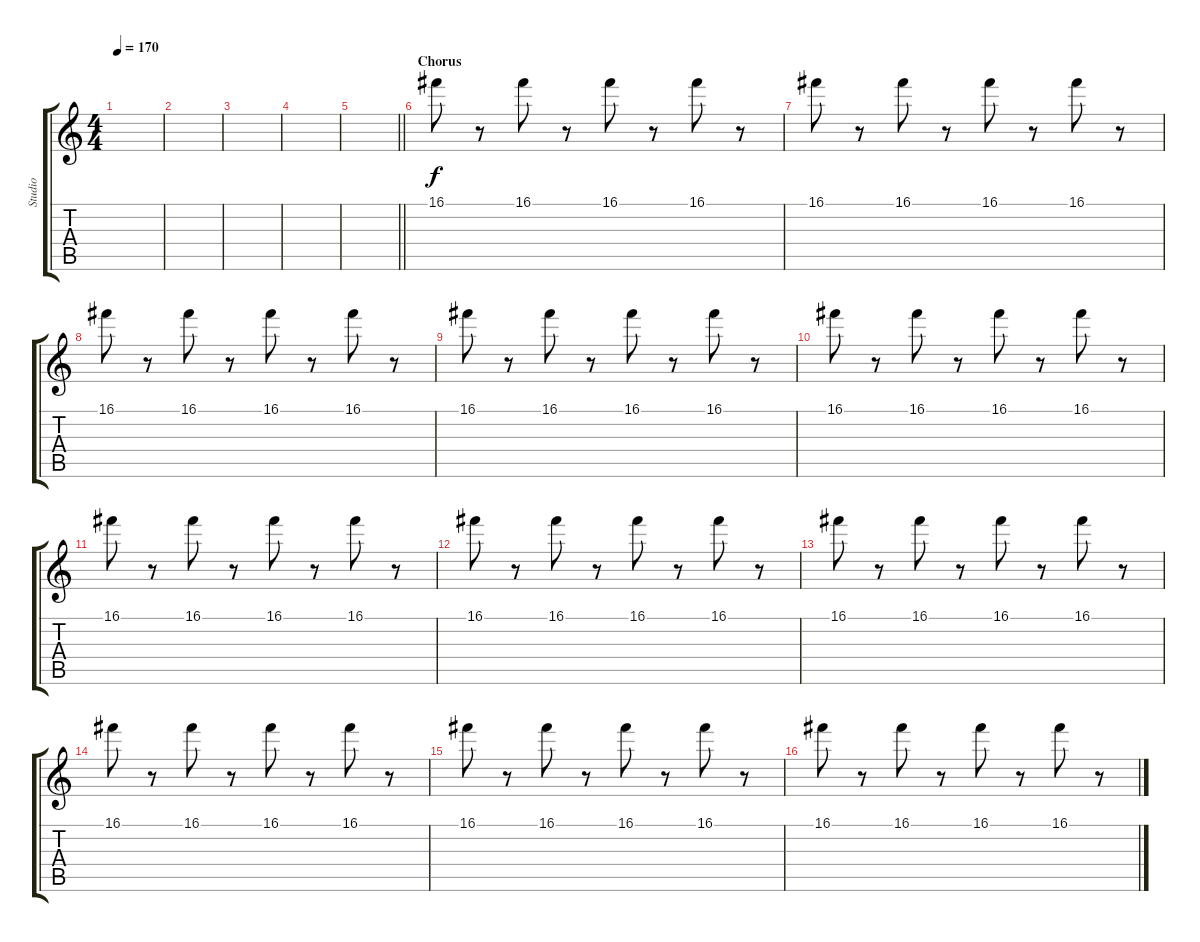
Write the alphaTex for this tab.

\track ("Studio" "Studio") {instrument distortionguitar}
\staff {score tabs}
\tuning (D4 A3 F3 C3 G2 D2) {hide}
\ts (4 4)
\tempo 170
\clef g2
\ks c
|
|
|
|
\barLineRight lightlight
|
\section ("" "Chorus")
16.1.8 r.8 16.1.8 r.8 16.1.8 r.8 16.1.8 r.8 |
16.1.8 r.8 16.1.8 r.8 16.1.8 r.8 16.1.8 r.8 |
16.1.8 r.8 16.1.8 r.8 16.1.8 r.8 16.1.8 r.8 |
16.1.8 r.8 16.1.8 r.8 16.1.8 r.8 16.1.8 r.8 |
16.1.8 r.8 16.1.8 r.8 16.1.8 r.8 16.1.8 r.8 |
16.1.8 r.8 16.1.8 r.8 16.1.8 r.8 16.1.8 r.8 |
16.1.8 r.8 16.1.8 r.8 16.1.8 r.8 16.1.8 r.8 |
16.1.8 r.8 16.1.8 r.8 16.1.8 r.8 16.1.8 r.8 |
16.1.8 r.8 16.1.8 r.8 16.1.8 r.8 16.1.8 r.8 |
16.1.8 r.8 16.1.8 r.8 16.1.8 r.8 16.1.8 r.8 |
16.1.8 r.8 16.1.8 r.8 16.1.8 r.8 16.1.8 r.8
